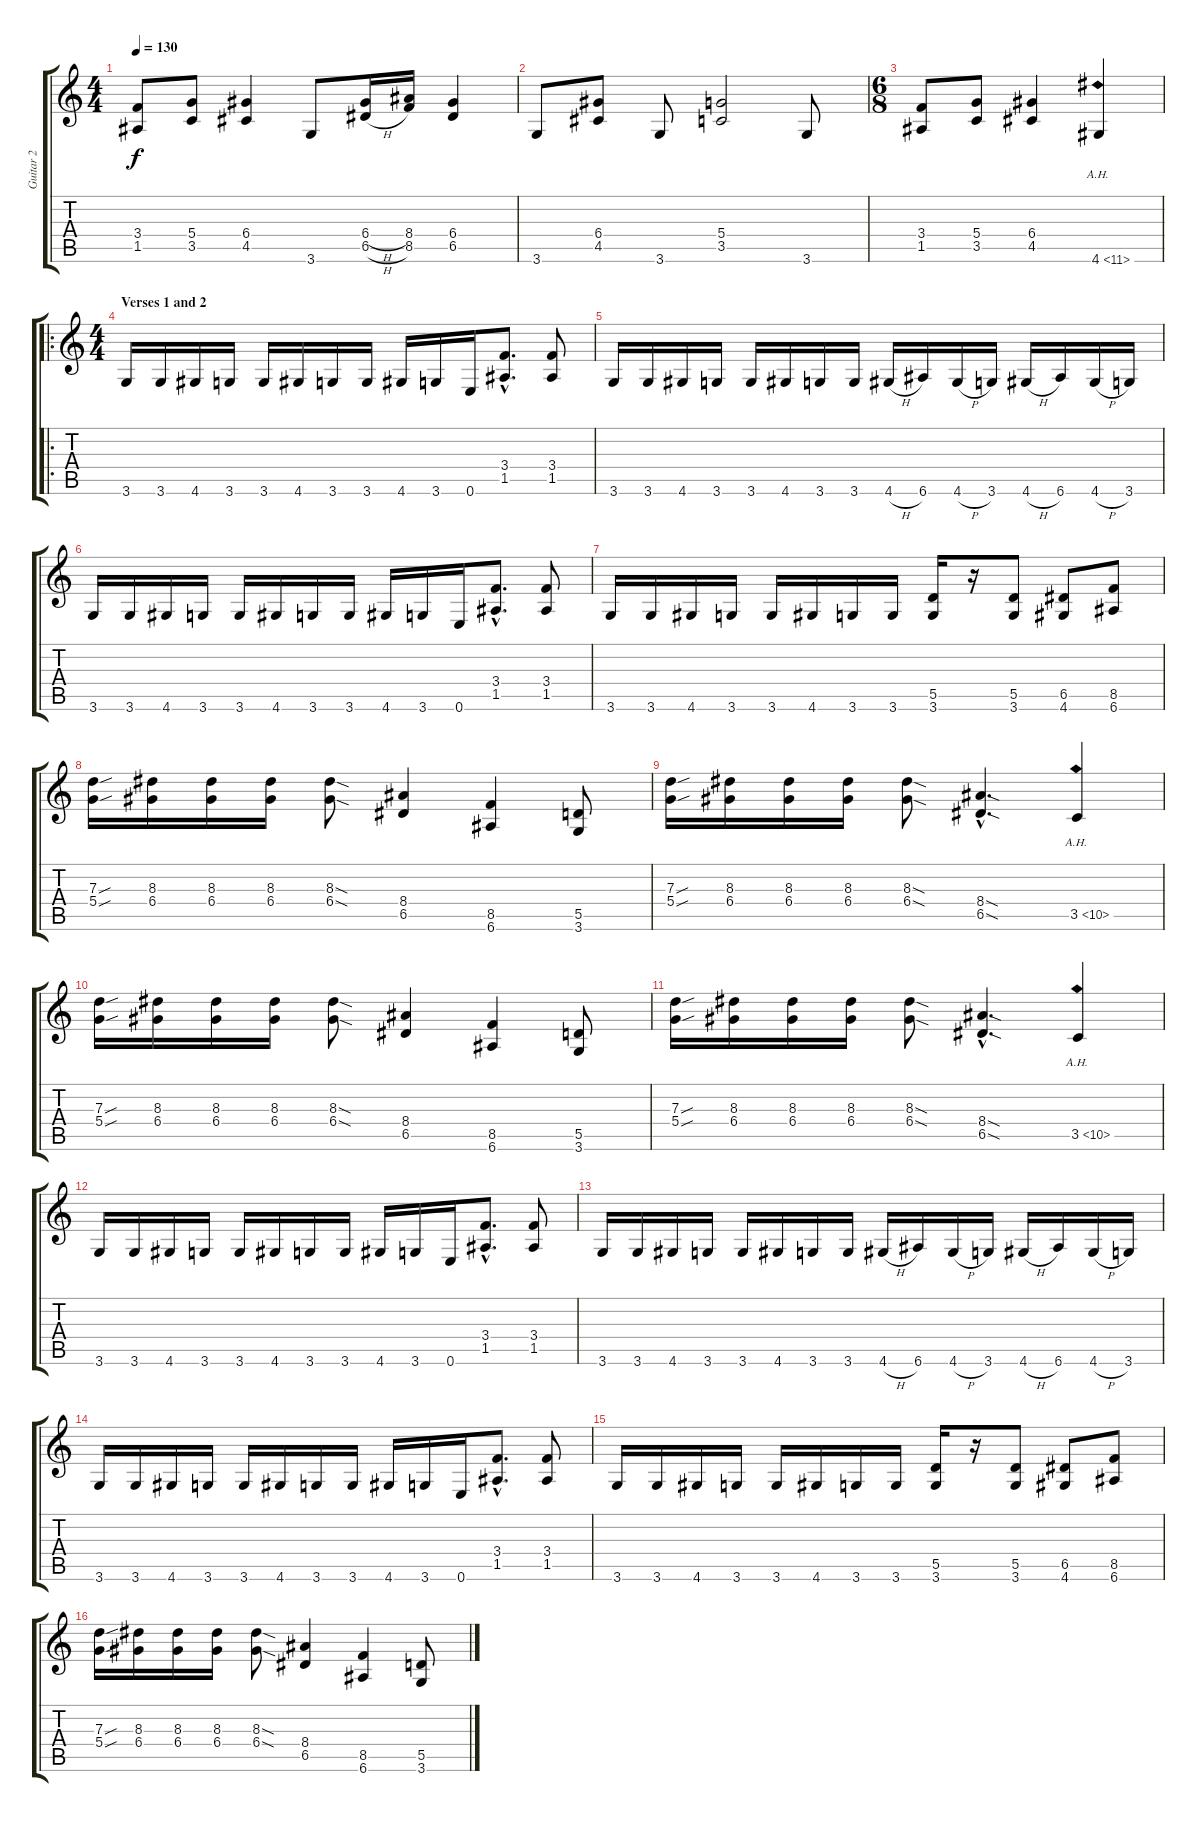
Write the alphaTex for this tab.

\track ("Guitar 2" "Guitar 2") {instrument distortionguitar}
\staff {score tabs}
\tuning (E4 B3 G3 D3 A2 E2) {hide}
\ts (4 4)
\tempo 130
\clef g2
\ks c
(3.4 1.5).8{dy f} (5.4 3.5).8 (6.4 4.5).4 3.6.8 (6.4{h} 6.5{h}).16 (8.4 8.5).16 (6.4 6.5).4 |
3.6.8 (6.4 4.5).8 3.6.8 (5.4 3.5).2 3.6.8 |
\ts (6 8)
(3.4 1.5).8 (5.4 3.5).8 (6.4 4.5).4 4.6{ah 7}.4 |
\ro
\ts (4 4)
\section ("" "Verses 1 and 2")
3.6.16 3.6.16 4.6.16 3.6.16 3.6.16 4.6.16 3.6.16 3.6.16 4.6.16 3.6.16 0.6.16 (3.4{hac} 1.5{hac}).8{d} (3.4 1.5).8 |
3.6.16 3.6.16 4.6.16 3.6.16 3.6.16 4.6.16 3.6.16 3.6.16 4.6{h}.16 6.6.16 4.6{h}.16 3.6.16 4.6{h}.16 6.6.16 4.6{h}.16 3.6.16 |
3.6.16 3.6.16 4.6.16 3.6.16 3.6.16 4.6.16 3.6.16 3.6.16 4.6.16 3.6.16 0.6.16 (3.4{hac} 1.5{hac}).8{d} (3.4 1.5).8 |
3.6.16 3.6.16 4.6.16 3.6.16 3.6.16 4.6.16 3.6.16 3.6.16 (5.5 3.6).16 r.16 (5.5 3.6).8 (6.5 4.6).8 (8.5 6.6).8 |
(7.3{sou} 5.4{sou}).16 (8.3 6.4).16 (8.3 6.4).16 (8.3 6.4).16 (8.3{sod} 6.4{sod}).8 (8.4 6.5).4 (8.5 6.6).4 (5.5 3.6).8 |
(7.3{sou} 5.4{sou}).16 (8.3 6.4).16 (8.3 6.4).16 (8.3 6.4).16 (8.3{sod} 6.4{sod}).8 (8.4{sod hac} 6.5{sod hac}).4{d} 3.5{ah 7}.4 |
(7.3{sou} 5.4{sou}).16 (8.3 6.4).16 (8.3 6.4).16 (8.3 6.4).16 (8.3{sod} 6.4{sod}).8 (8.4 6.5).4 (8.5 6.6).4 (5.5 3.6).8 |
(7.3{sou} 5.4{sou}).16 (8.3 6.4).16 (8.3 6.4).16 (8.3 6.4).16 (8.3{sod} 6.4{sod}).8 (8.4{sod hac} 6.5{sod hac}).4{d} 3.5{ah 7}.4 |
3.6.16 3.6.16 4.6.16 3.6.16 3.6.16 4.6.16 3.6.16 3.6.16 4.6.16 3.6.16 0.6.16 (3.4{hac} 1.5{hac}).8{d} (3.4 1.5).8 |
3.6.16 3.6.16 4.6.16 3.6.16 3.6.16 4.6.16 3.6.16 3.6.16 4.6{h}.16 6.6.16 4.6{h}.16 3.6.16 4.6{h}.16 6.6.16 4.6{h}.16 3.6.16 |
3.6.16 3.6.16 4.6.16 3.6.16 3.6.16 4.6.16 3.6.16 3.6.16 4.6.16 3.6.16 0.6.16 (3.4{hac} 1.5{hac}).8{d} (3.4 1.5).8 |
3.6.16 3.6.16 4.6.16 3.6.16 3.6.16 4.6.16 3.6.16 3.6.16 (5.5 3.6).16 r.16 (5.5 3.6).8 (6.5 4.6).8 (8.5 6.6).8 |
(7.3{sou} 5.4{sou}).16 (8.3 6.4).16 (8.3 6.4).16 (8.3 6.4).16 (8.3{sod} 6.4{sod}).8 (8.4 6.5).4 (8.5 6.6).4 (5.5 3.6).8
